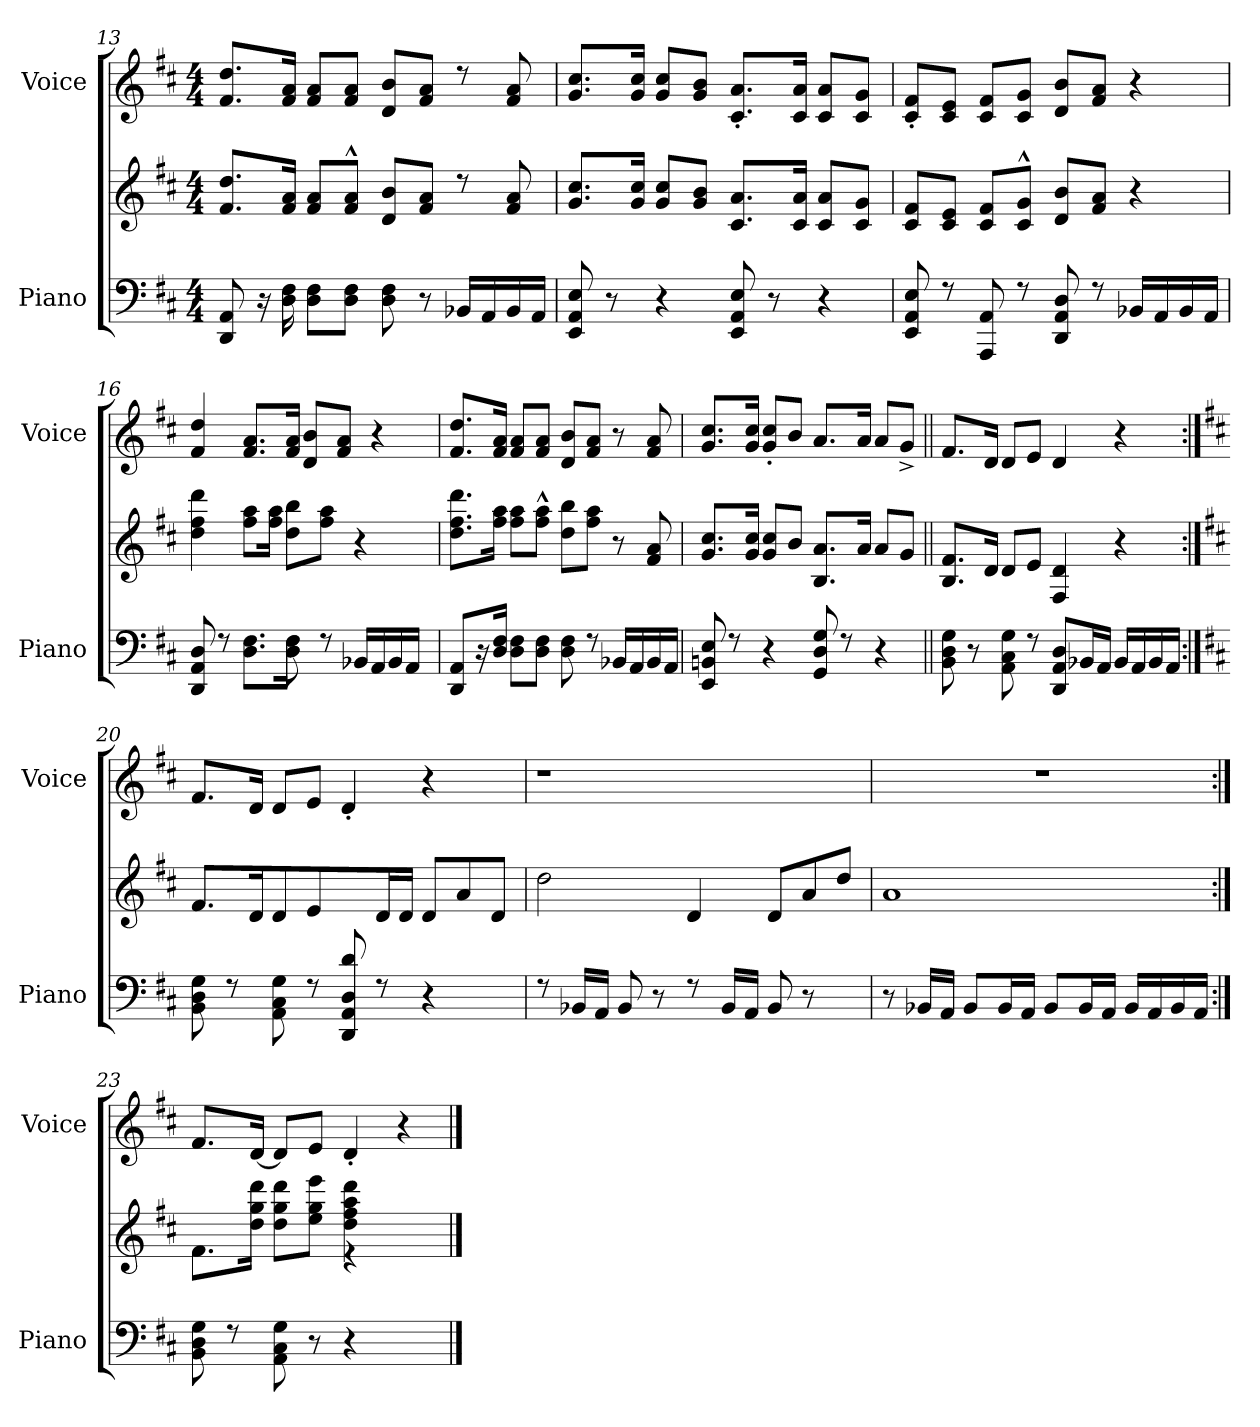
**kern	**kern	**kern
*part2	*part2	*part1
*staff3	*staff2	*staff1
*I"Piano	*	*I"Voice
*I'Piano	*	*I'Voice
*clefF4	*clefG2	*clefG2
*k[f#c#]	*k[f#c#]	*k[f#c#]
*M4/4	*M4/4	*M4/4
=13	=13	=13
8DD/ 8AA/	8.f#/ 8.dd/L	8.f#/ 8.dd/L
16rC	.	.
16D\ 16F#\	16f#/ 16a/Jk	16f#/ 16a/Jk
8D\ 8F#\L	8f#/ 8a/L	8f#/ 8a/L
8D\ 8F#\J	8f#/^^> 8a/^^>J	8f#/ 8a/J
8D\ 8F#\	8d/ 8b/L	8d/ 8b/L
8r	8f#/ 8a/J	8f#/ 8a/J
16BB-X/LL	8rcc	8rcc
16AA/	.	.
16BB-/	8f#/ 8a/	8f#/ 8a/
16AA/JJ	.	.
!!LO:LB:g=z
=14	=14	=14
8EE/ 8AA/ 8E/	8.g/ 8.cc#/L	8.gZ</ 8.cc#Z</L
8r	.	.
.	16g/ 16cc#/Jk	16g/ 16cc#/Jk
4r	8g/ 8cc#/L	8g/ 8cc#/L
.	8g/ 8b/J	8gZ</ 8bZ</J
8EE/ 8AA/ 8E/	8.c#/ 8.a/L	8.c#'<Z</ 8.a'<Z</L
8r	.	.
.	16c#/ 16a/Jk	16c#/ 16a/Jk
4r	8c#/ 8a/L	8c#/ 8a/L
.	8c#/ 8g/J	8c#/ 8g/J
=15	=15	=15
8EE/ 8AA/ 8E/	8c#/ 8f#/L	8c#'<Z</ 8f#'<Z</L
8rE	8c#/ 8e/J	8c#/ 8e/J
8AAA/ 8AA/	8c#/ 8f#/L	8c#/ 8f#/L
8rE	8c#/^^> 8g/^^>J	8c#/ 8g/J
8DD/ 8AA/ 8D/	8d/ 8b/L	8d/ 8b/L
8rE	8f#/ 8a/J	8f#/ 8a/J
16BB-X/LL	4r	4r
16AA/	.	.
16BB-/	.	.
16AA/JJ	.	.
!!LO:LB:g=z
=16	=16	=16
*^	*	*
8DD/ 8AA/ 8D/	4..ryy	4dd\ 4ff#\ 4ddd\	4f#/ 4dd/
8rE	.	.	.
8.D\ 8.F#\L	.	8ff#\ 8aa\L	8.f#/ 8.a/L
.	.	16ff#\ 16aa\Jk	.
16D\ 16F#\Jk	8D\ 8F#\	8dd\ 8bb\L	16f#Z</ 16aZ</Jk
16ryy	.	.	8d/ 8b/L
4..ryy	8rE	8ff#\ 8aa\J	.
.	.	.	8f#/ 8a/J
.	16BB-X/LL	4r	.
.	16AA/	.	4r
.	16BB-/	.	.
.	16AA/JJ	.	.
.	16ryy	16ryy	.
*v	*v	*	*
=17	=17	=17
8DD/ 8AA/L	8.dd\ 8.ff#\ 8.ddd\L	8.f#/ 8.dd/L
16r	.	.
16D/ 16F#/Jk	16ff#\ 16aa\Jk	16f#/ 16a/Jk
8D\ 8F#\L	8ff#\ 8aa\L	8f#/ 8a/L
8D\ 8F#\J	8ff#\^^> 8aa\^^>J	8f#Z</ 8aZ</J
8D\ 8F#\	8dd\ 8bb\L	8dZ</ 8bZ</L
8rE	8ff#\ 8aa\J	8f#/ 8a/J
16BB-X/LL	8r	8r
16AA/	.	.
16BB-/	8f#/ 8a/	8f#/ 8a/
16AA/JJ	.	.
!!LO:LB:g=z
=18	=18	=18
8EE/ 8BBn/ 8E/	8.g/ 8.cc#/L	8.g/ 8.cc#/L
8rE	.	.
.	16g/ 16cc#/Jk	16g/ 16cc#/Jk
4r	8g/ 8cc#/L	8g'</ 8cc#'</L
.	8b/J	8b/J
8GG/ 8D/ 8G/	8.B/ 8.a/L	8.a/L
8rE	.	.
.	16a/Jk	16a/Jk
4r	8a/L	8a/L
.	8g/J	8g^</J
=19||	=19||	=19||
8BB\ 8D\ 8G\	8.B/ 8.f#/L	8.f#/L
8r	.	.
.	16d/Jk	16d/Jk
8AA\ 8C#\ 8G\	8d/L	8d/L
8rE	8e/J	8e/J
8DD/ 8AA/ 8D/L	4F#/ 4d/	4d/
16BB-X/L	.	.
16AA/JJ	.	.
16BB-/LL	4r	4r
16AA/	.	.
16BB-/	.	.
16AA/JJ	.	.
!!LO:PB:g=z
=20:|!	=20:|!	=20:|!
*k[f#c#]	*k[f#c#]	*k[f#c#]
*^	*	*
*	*^	*	*
2ryy	8BB\ 8D\ 8G\	8ryy	8.f#/L	8.f#/L
*	*v	*v	*	*
.	8rE	.	.
.	.	16d/Jk	16d/Jk
.	8AA\ 8C#\ 8G\	8d/L	8d/L
.	8rE	8e/J	8e/J
8DD/ 8AA/ 8D/ 8d/L	8ryy	8ryy	4d'<'</
*	*^	*	*
8ryy	2ryy	8rE	16d/L	.
.	.	.	16d/JJ	.
4.ryy	.	4r	8d/L	4r
.	.	.	8a/	.
.	.	8ryy	8d/J	8ryy
*v	*v	*v	*	*
=21	=21	=21
8rE	2dd\	1rdd
16BB-X/LL	.	.
16AA/JJ	.	.
8BB-/	.	.
8r	.	.
8rE	4d/	.
16BB-/LL	.	.
16AA/JJ	.	.
8BB-/	8d/L	.
8r	8a/	.
8ryy	8dd/J	8ryy
!!LO:LB:g=z
=22	=22	=22
8r	1a	1rdd
16BB-X/LL	.	.
16AA/JJ	.	.
8BB-/L	.	.
16BB-/L	.	.
16AA/JJ	.	.
8BB-/L	.	.
16BB-/L	.	.
16AA/JJ	.	.
16BB-/LL	.	.
16AA/	.	.
16BB-/	.	.
16AA/JJ	.	.
=23:|!	=23:|!	=23:|!
*	*^	*
8BB\ 8D\ 8G\	8.f#\L	2ryy	8.f#Z</L
8rE	.	.	.
.	16dd\ 16gg\ 16ddd\Jk	.	[>16d/Jk
8AA\ 8C#\ 8G\	8dd\ 8gg\ 8ddd\L	.	8d/L]
8r	8ee\ 8gg\ 8eee\J	.	8eZ</J
4r	4dd\ 4ff#\ 4aa\ 4ddd\	4r	4d'</
4ryy	4ryy	4ryy	4r
*	*v	*v	*
==	==	==
*-	*-	*-
